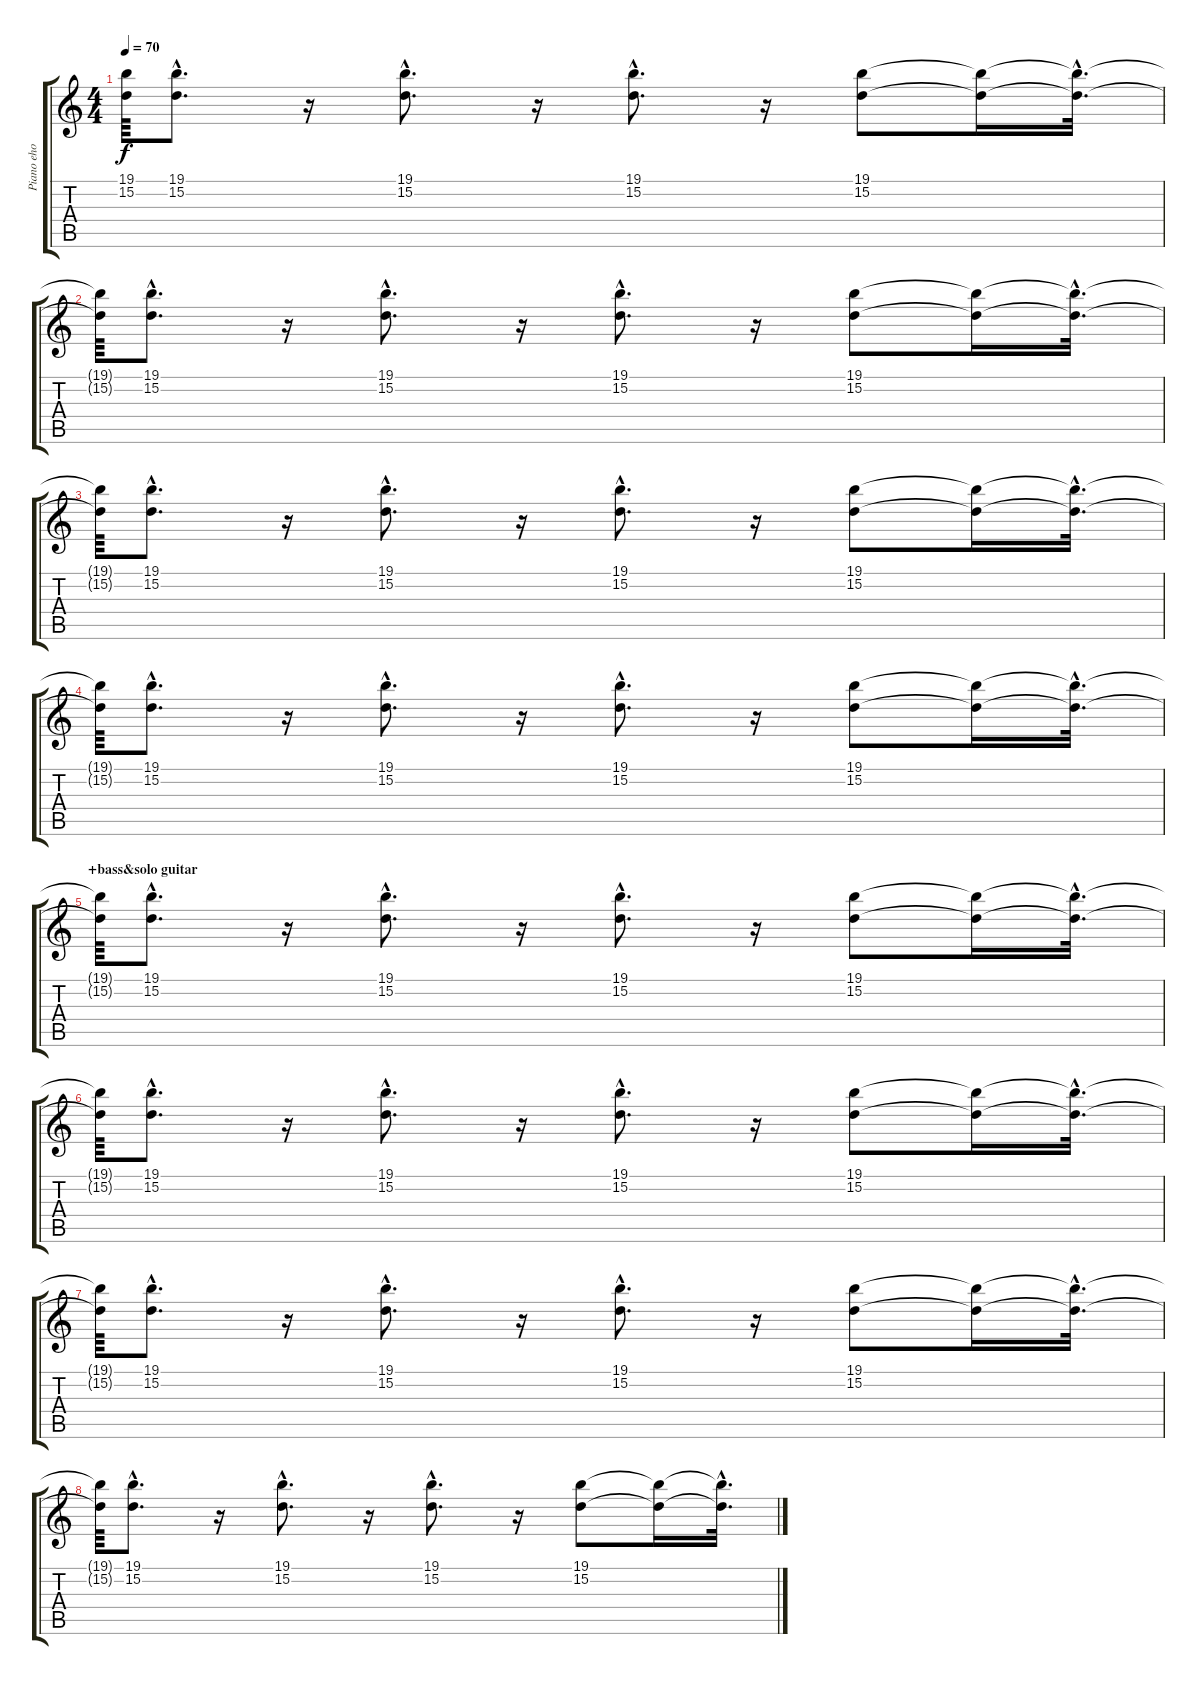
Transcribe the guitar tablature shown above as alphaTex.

\track ("Piano eho" "Piano eho") {instrument acousticgrandpiano}
\staff {score tabs}
\tuning (E4 B3 G3 D3 A2 E2) {hide}
\ts (4 4)
\tempo 70
\clef g2
\ks c
(19.1{t} 15.2{t}).64{dy f} (19.1{hac} 15.2{hac}).8{d} r.16 (19.1{hac} 15.2{hac}).8{d} r.16 (19.1{hac} 15.2{hac}).8{d} r.16 (19.1 15.2).8 (19.1{t} 15.2{t}).16 (19.1{hac t} 15.2{hac t}).32{d} |
(19.1{t} 15.2{t}).64 (19.1{hac} 15.2{hac}).8{d} r.16 (19.1{hac} 15.2{hac}).8{d} r.16 (19.1{hac} 15.2{hac}).8{d} r.16 (19.1 15.2).8 (19.1{t} 15.2{t}).16 (19.1{hac t} 15.2{hac t}).32{d} |
(19.1{t} 15.2{t}).64 (19.1{hac} 15.2{hac}).8{d} r.16 (19.1{hac} 15.2{hac}).8{d} r.16 (19.1{hac} 15.2{hac}).8{d} r.16 (19.1 15.2).8 (19.1{t} 15.2{t}).16 (19.1{hac t} 15.2{hac t}).32{d} |
(19.1{t} 15.2{t}).64 (19.1{hac} 15.2{hac}).8{d} r.16 (19.1{hac} 15.2{hac}).8{d} r.16 (19.1{hac} 15.2{hac}).8{d} r.16 (19.1 15.2).8 (19.1{t} 15.2{t}).16 (19.1{hac t} 15.2{hac t}).32{d} |
\section ("" "+bass&solo guitar")
(19.1{t} 15.2{t}).64 (19.1{hac} 15.2{hac}).8{d} r.16 (19.1{hac} 15.2{hac}).8{d} r.16 (19.1{hac} 15.2{hac}).8{d} r.16 (19.1 15.2).8 (19.1{t} 15.2{t}).16 (19.1{hac t} 15.2{hac t}).32{d} |
(19.1{t} 15.2{t}).64 (19.1{hac} 15.2{hac}).8{d} r.16 (19.1{hac} 15.2{hac}).8{d} r.16 (19.1{hac} 15.2{hac}).8{d} r.16 (19.1 15.2).8 (19.1{t} 15.2{t}).16 (19.1{hac t} 15.2{hac t}).32{d} |
(19.1{t} 15.2{t}).64 (19.1{hac} 15.2{hac}).8{d} r.16 (19.1{hac} 15.2{hac}).8{d} r.16 (19.1{hac} 15.2{hac}).8{d} r.16 (19.1 15.2).8 (19.1{t} 15.2{t}).16 (19.1{hac t} 15.2{hac t}).32{d} |
(19.1{t} 15.2{t}).64 (19.1{hac} 15.2{hac}).8{d} r.16 (19.1{hac} 15.2{hac}).8{d} r.16 (19.1{hac} 15.2{hac}).8{d} r.16 (19.1 15.2).8 (19.1{t} 15.2{t}).16 (19.1{hac t} 15.2{hac t}).32{d}
